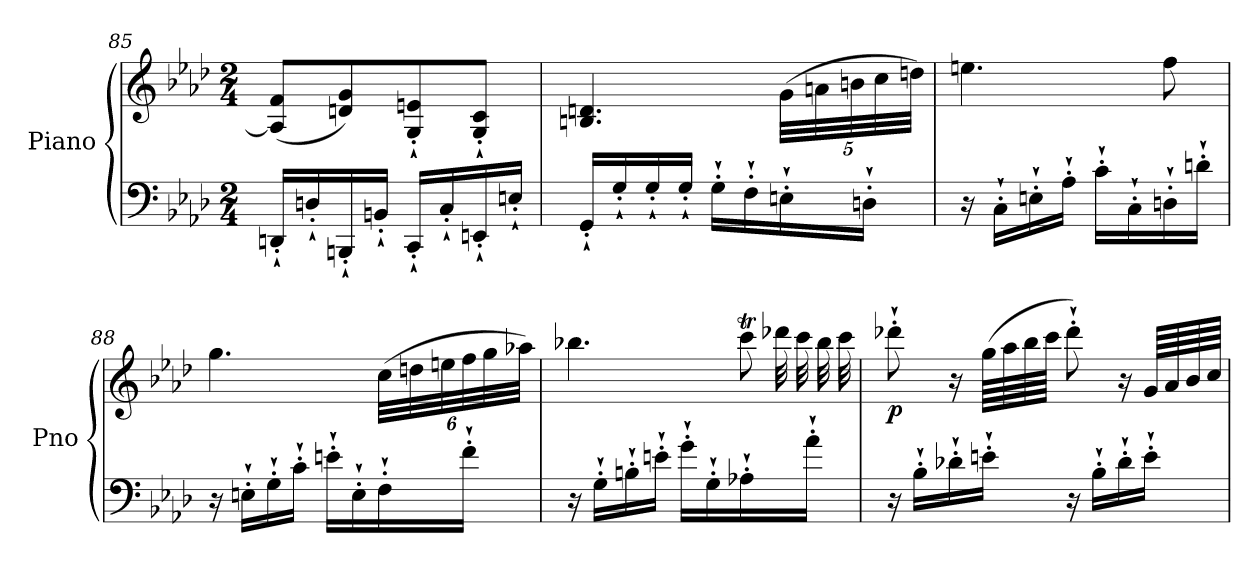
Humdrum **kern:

**kern	**kern	**dynam
*part1	*part1	*part1
*staff2	*staff1	*staff1/2
*I"Piano	*	*
*I'Pno	*	*
*clefF4	*clefG2	*
*k[b-e-a-d-]	*k[b-e-a-d-]	*
*M2/4	*M2/4	*
=85	=85	=85
16DDn'`/LL	(8A/] 8f/L	.
16Dn'`/	.	.
16BBBn'`/	8dn/ 8g/)	.
16BBn'`/JJ	.	.
16CC'`/LL	8G/'` 8en/'`	.
16C'`/	.	.
16EEn'`/	8G/'` 8c/'`J	.
16En'`/JJ	.	.
=86	=86	=86
16GG'`/LL	4.Bn/ 4.dn/	.
16G'`/	.	.
16G'`/	.	.
16G'`/JJ	.	.
16G'`\LL	.	.
16F'`\	.	.
*	*Xbrackettup	*
16En'`\	(40g\LLL	.
.	40an\	.
.	40bn\	.
16Dn'`\JJ	.	.
.	40cc\	.
.	40ddn\JJJ)	.
!!LO:PB:g=z
=87	=87	=87
!	!	!LO:DY:b
16r	4.een\	other-dynamics
16C'`\LL	.	.
16En'`\	.	.
16A-'`\JJ	.	.
16c'`\LL	.	.
16C'`\	.	.
16Dn'`\	8ff\	.
16dn'`\JJ	.	.
=88	=88	=88
!	!	!LO:DY:b=2
16r	4.gg\	other-dynamics
16En'`\LL	.	.
16G'`\	.	.
16c'`\JJ	.	.
16en'`\LL	.	.
16E'`\	.	.
16F'`\	(48cc\LLL	.
.	48ddn\	.
.	48een\	.
16f'`\JJ	48ff\	.
.	48gg\	.
.	48aa-X\JJJ)	.
=89	=89	=89
*	*^	*
16r	4.bb-X\	4.ryy	.
16G'`\LL	.	.	.
16Bn'`\	.	.	.
16en'`\JJ	.	.	.
16g'`\LL	.	.	.
16G'`\	.	.	.
*	*	*Xtuplet	*
16A-X'`\	8ccct\	40ryy	.
.	.	40ddd-X	.
.	.	40ccc	.
16a-'`\JJ	.	.	.
.	.	40bb-	.
.	.	40ccc	.
!!LO:LB:g=z
=90	=90	=90	=90
!	!	!	!LO:DY:b
*	*v	*v	*
16r	8ddd-X'`\	p
16B-'`\LL	.	.
16d-X'`\	16r	.
16en'`\JJ	(64gg\LLLL	.
.	64aa-\	.
.	64bb-\	.
.	64ccc\JJJJ	.
16r	8ddd-'`\)	.
16B-'`\LL	.	.
16d-'`\	16r	.
16e'`\JJ	64g/LLLL	.
.	64a-/	.
.	64b-/	.
.	64cc/JJJJ	.
=	=	=
*-	*-	*-
